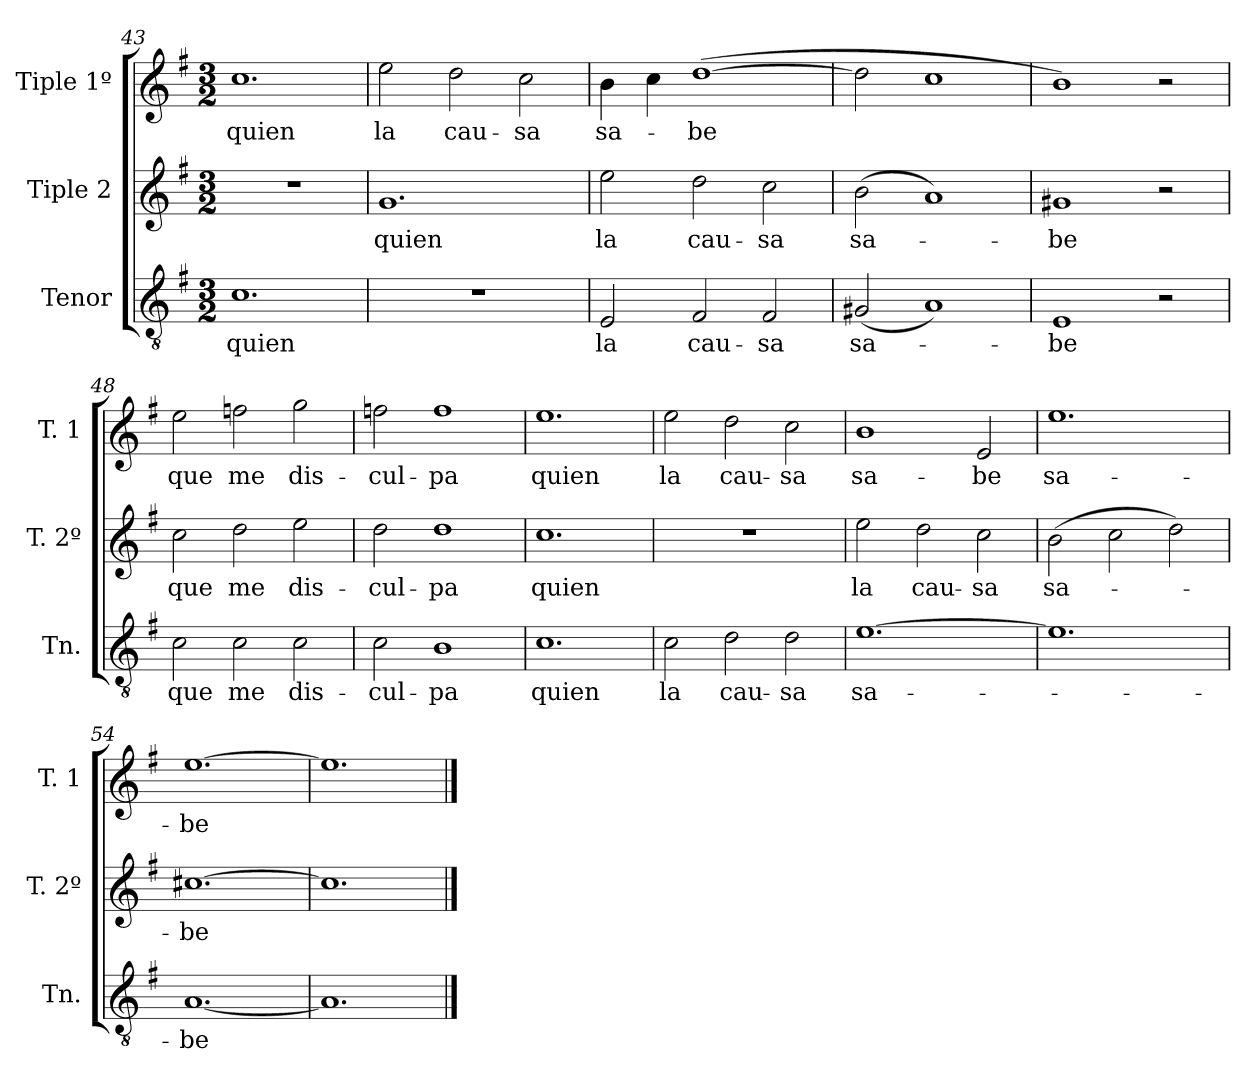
**kern	**text	**kern	**text	**kern	**text
*part3	*part3	*part2	*part2	*part1	*part1
*staff3	*staff3	*staff2	*staff2	*staff1	*staff1
*I"Tenor	*	*I"Tiple 2	*	*I"Tiple 1º	*
*I'Tn.	*	*I'T. 2º	*	*I'T. 1	*
*clefGv2	*	*clefG2	*	*clefG2	*
*k[f#]	*	*k[f#]	*	*k[f#]	*
*M3/2	*	*M3/2	*	*M3/2	*
=43	=43	=43	=43	=43	=43
1.c	quien	1.r	.	1.cc	quien
=44	=44	=44	=44	=44	=44
1.r	.	1.g	quien	2ee	la
.	.	.	.	2dd	cau-
.	.	.	.	2cc	-sa
=45	=45	=45	=45	=45	=45
2E	la	2ee	la	4b	sa-
.	.	.	.	4cc	.
2F#	cau-	2dd	cau-	([1dd	-be
2F#	-sa	2cc	-sa	.	.
=46	=46	=46	=46	=46	=46
(2G#X	sa-	(2b	sa-	2dd]	.
1A)	.	1a)	.	1cc	.
=47	=47	=47	=47	=47	=47
1E	-be	1g#X	-be	1b)	.
2r	.	2r	.	2r	.
=48	=48	=48	=48	=48	=48
2c	que	2cc	que	2ee	que
2c	me	2dd	me	2ffn	me
2c	dis-	2ee	dis-	2gg	dis-
=49	=49	=49	=49	=49	=49
2c	-cul-	2dd	-cul-	2ffn	-cul-
1B	-pa	1dd	-pa	1ff	-pa
=50	=50	=50	=50	=50	=50
1.c	quien	1.cc	quien	1.ee	quien
=51	=51	=51	=51	=51	=51
2c	la	1.r	.	2ee	la
2d	cau-	.	.	2dd	cau-
2d	-sa	.	.	2cc	-sa
=52	=52	=52	=52	=52	=52
[1.e	sa-	2ee	la	1b	sa-
.	.	2dd	cau-	.	.
.	.	2cc	-sa	2e	-be
=53	=53	=53	=53	=53	=53
1.e]	.	(2b	sa-	1.ee	sa-
.	.	2cc	.	.	.
.	.	2dd)	.	.	.
=54	=54	=54	=54	=54	=54
[1.A	-be	[1.cc#X	-be	[1.ee	-be
=55	=55	=55	=55	=55	=55
1.A]	.	1.cc#]	.	1.ee]	.
==	==	==	==	==	==
*-	*-	*-	*-	*-	*-
